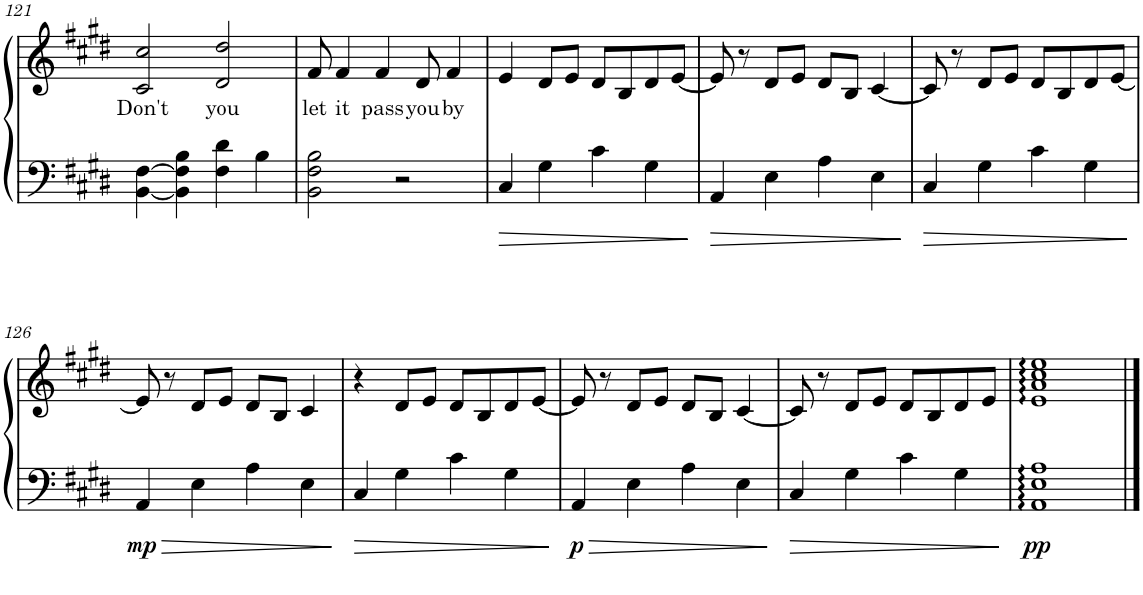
**kern	**kern	**text	**dynam
*part1	*part1	*part1	*part1
*staff2	*staff1	*staff1	*staff1/2
*I"Piano	*	*	*
*I'Pno.	*	*	*
!!LO:PB:g=z
*clefF4	*clefG2	*	*
*k[f#c#g#d#]	*k[f#c#g#d#]	*	*
*M4/4	*M4/4	*	*
=121	=121	=121	=121
!	!	!LO:LY:b	!
[4BB\ [4F#\	2c#/ 2cc#/	Don't	.
4BB\] 4F#\] 4B\	.	.	.
!	!	!LO:LY:b	!
4F#\ 4d#\	2d#/ 2dd#/	you	.
4B\	.	.	.
=122	=122	=122	=122
!	!	!LO:LY:b	!
2BB\ 2F#\ 2B\	8f#/	let	.
!	!	!LO:LY:b	!
.	4f#/	it	.
!	!	!LO:LY:b	!
.	4f#/	pass	.
2r	.	.	.
!	!	!LO:LY:b	!
.	8d#/	you	.
!	!	!LO:LY:b	!
.	4f#/	by	.
=123	=123	=123	=123
4C#/	4e/	.	.
4G#\	8d#/L	.	.
.	8e/J	.	.
4c#\	8d#/L	.	.
.	8B/	.	.
4G#\	8d#/	.	.
.	[8e/J	.	.
=124	=124	=124	=124
4AA/	8e/]	.	.
.	8r	.	.
4E\	8d#/L	.	.
.	8e/J	.	.
4A\	8d#/L	.	.
.	8B/J	.	.
4E\	[4c#/	.	.
=125	=125	=125	=125
4C#/	8c#/]	.	.
.	8r	.	.
4G#\	8d#/L	.	.
.	8e/J	.	.
4c#\	8d#/L	.	.
.	8B/	.	.
4G#\	8d#/	.	.
.	[8e/J	.	.
!!LO:LB:g=z
=126	=126	=126	=126
!	!	!	!LO:DY:b=2
4AA/	8e/]	.	mp
.	8r	.	.
4E\	8d#/L	.	.
.	8e/J	.	.
4A\	8d#/L	.	.
.	8B/J	.	.
4E\	4c#/	.	.
=127	=127	=127	=127
4C#/	4r	.	.
4G#\	8d#/L	.	.
.	8e/J	.	.
4c#\	8d#/L	.	.
.	8B/	.	.
4G#\	8d#/	.	.
.	[8e/J	.	.
=128	=128	=128	=128
!	!	!	!LO:DY:b=2
4AA/	8e/]	.	p
.	8r	.	.
4E\	8d#/L	.	.
.	8e/J	.	.
4A\	8d#/L	.	.
.	8B/J	.	.
4E\	[4c#/	.	.
=129	=129	=129	=129
4C#/	8c#/]	.	.
.	8r	.	.
4G#\	8d#/L	.	.
.	8e/J	.	.
4c#\	8d#/L	.	.
.	8B/	.	.
4G#\	8d#/	.	.
.	8e/J	.	.
=130	=130	=130	=130
!	!	!	!LO:DY:b=2
1AA: 1E: 1A:	1e: 1a: 1cc#: 1ee:	.	pp
==	==	==	==
*-	*-	*-	*-
